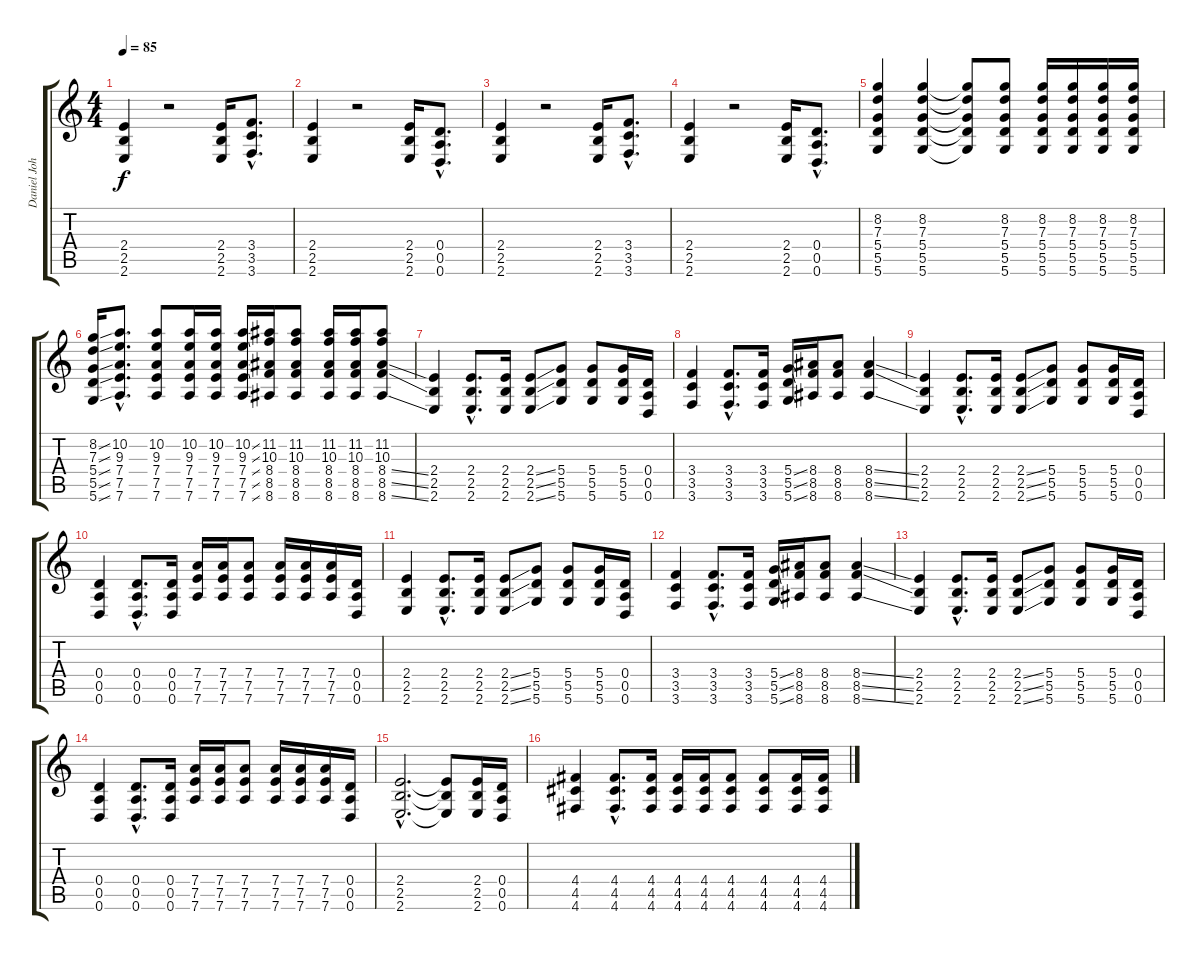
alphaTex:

\track ("Daniel Johns (gtr1)" "Daniel Joh") {instrument distortionguitar}
\staff {score tabs}
\tuning (E4 B3 G3 D3 A2 D2) {hide}
\ts (4 4)
\tempo 85
\clef g2
\ks c
(2.4 2.5 2.6).4{dy f} r.2 (2.4 2.5 2.6).16 (3.4{hac} 3.5{hac} 3.6{hac}).8{d} |
(2.4 2.5 2.6).4 r.2 (2.4 2.5 2.6).16 (0.4{hac} 0.5{hac} 0.6{hac}).8{d} |
(2.4 2.5 2.6).4 r.2 (2.4 2.5 2.6).16 (3.4{hac} 3.5{hac} 3.6{hac}).8{d} |
(2.4 2.5 2.6).4 r.2 (2.4 2.5 2.6).16 (0.4{hac} 0.5{hac} 0.6{hac}).8{d} |
(8.2 7.3 5.4 5.5 5.6).4 (8.2 7.3 5.4 5.5 5.6).4 (8.2{t} 7.3{t} 5.4{t} 5.5{t} 5.6{t}).8 (8.2 7.3 5.4 5.5 5.6).8 (8.2 7.3 5.4 5.5 5.6).16 (8.2 7.3 5.4 5.5 5.6).16 (8.2 7.3 5.4 5.5 5.6).16 (8.2 7.3 5.4 5.5 5.6).16 |
(8.2{ss} 7.3{ss} 5.4{ss} 5.5{ss} 5.6{ss}).16 (10.2{hac} 9.3{hac} 7.4{hac} 7.5{hac} 7.6{hac}).8{d} (10.2 9.3 7.4 7.5 7.6).8 (10.2 9.3 7.4 7.5 7.6).16 (10.2 9.3 7.4 7.5 7.6).16 (10.2{ss} 9.3{ss} 7.4{ss} 7.5{ss} 7.6{ss}).16 (11.2 10.3 8.4 8.5 8.6).16 (11.2 10.3 8.4 8.5 8.6).8 (11.2 10.3 8.4 8.5 8.6).16 (11.2 10.3 8.4 8.5 8.6).16 (11.2 10.3 8.4{ss} 8.5{ss} 8.6{ss}).8 |
(2.4 2.5 2.6).4 (2.4{hac} 2.5{hac} 2.6{hac}).8{d} (2.4 2.5 2.6).16 (2.4{ss} 2.5{ss} 2.6{ss}).8 (5.4 5.5 5.6).8 (5.4 5.5 5.6).8 (5.4 5.5 5.6).16 (0.4 0.5 0.6).16 |
(3.4 3.5 3.6).4 (3.4{hac} 3.5{hac} 3.6{hac}).8{d} (3.4 3.5 3.6).16 (5.4{ss} 5.5{ss} 5.6{ss}).16 (8.4 8.5 8.6).16 (8.4 8.5 8.6).8 (8.4{ss} 8.5{ss} 8.6{ss}).4 |
(2.4 2.5 2.6).4 (2.4{hac} 2.5{hac} 2.6{hac}).8{d} (2.4 2.5 2.6).16 (2.4{ss} 2.5{ss} 2.6{ss}).8 (5.4 5.5 5.6).8 (5.4 5.5 5.6).8 (5.4 5.5 5.6).16 (0.4 0.5 0.6).16 |
(0.4 0.5 0.6).4 (0.4{hac} 0.5{hac} 0.6{hac}).8{d} (0.4 0.5 0.6).16 (7.4 7.5 7.6).16 (7.4 7.5 7.6).16 (7.4 7.5 7.6).8 (7.4 7.5 7.6).16 (7.4 7.5 7.6).16 (7.4 7.5 7.6).16 (0.4 0.5 0.6).16 |
(2.4 2.5 2.6).4 (2.4{hac} 2.5{hac} 2.6{hac}).8{d} (2.4 2.5 2.6).16 (2.4{ss} 2.5{ss} 2.6{ss}).8 (5.4 5.5 5.6).8 (5.4 5.5 5.6).8 (5.4 5.5 5.6).16 (0.4 0.5 0.6).16 |
(3.4 3.5 3.6).4 (3.4{hac} 3.5{hac} 3.6{hac}).8{d} (3.4 3.5 3.6).16 (5.4{ss} 5.5{ss} 5.6{ss}).16 (8.4 8.5 8.6).16 (8.4 8.5 8.6).8 (8.4{ss} 8.5{ss} 8.6{ss}).4 |
(2.4 2.5 2.6).4 (2.4{hac} 2.5{hac} 2.6{hac}).8{d} (2.4 2.5 2.6).16 (2.4{ss} 2.5{ss} 2.6{ss}).8 (5.4 5.5 5.6).8 (5.4 5.5 5.6).8 (5.4 5.5 5.6).16 (0.4 0.5 0.6).16 |
(0.4 0.5 0.6).4 (0.4{hac} 0.5{hac} 0.6{hac}).8{d} (0.4 0.5 0.6).16 (7.4 7.5 7.6).16 (7.4 7.5 7.6).16 (7.4 7.5 7.6).8 (7.4 7.5 7.6).16 (7.4 7.5 7.6).16 (7.4 7.5 7.6).16 (0.4 0.5 0.6).16 |
(2.4{hac} 2.5{hac} 2.6{hac}).2{d} (2.4{t} 2.5{t} 2.6{t}).8 (2.4 2.5 2.6).16 (0.4 0.5 0.6).16 |
(4.4 4.5 4.6).4 (4.4{hac} 4.5{hac} 4.6{hac}).8{d} (4.4 4.5 4.6).16 (4.4 4.5 4.6).16 (4.4 4.5 4.6).16 (4.4 4.5 4.6).8 (4.4 4.5 4.6).8 (4.4 4.5 4.6).16 (4.4 4.5 4.6).16
